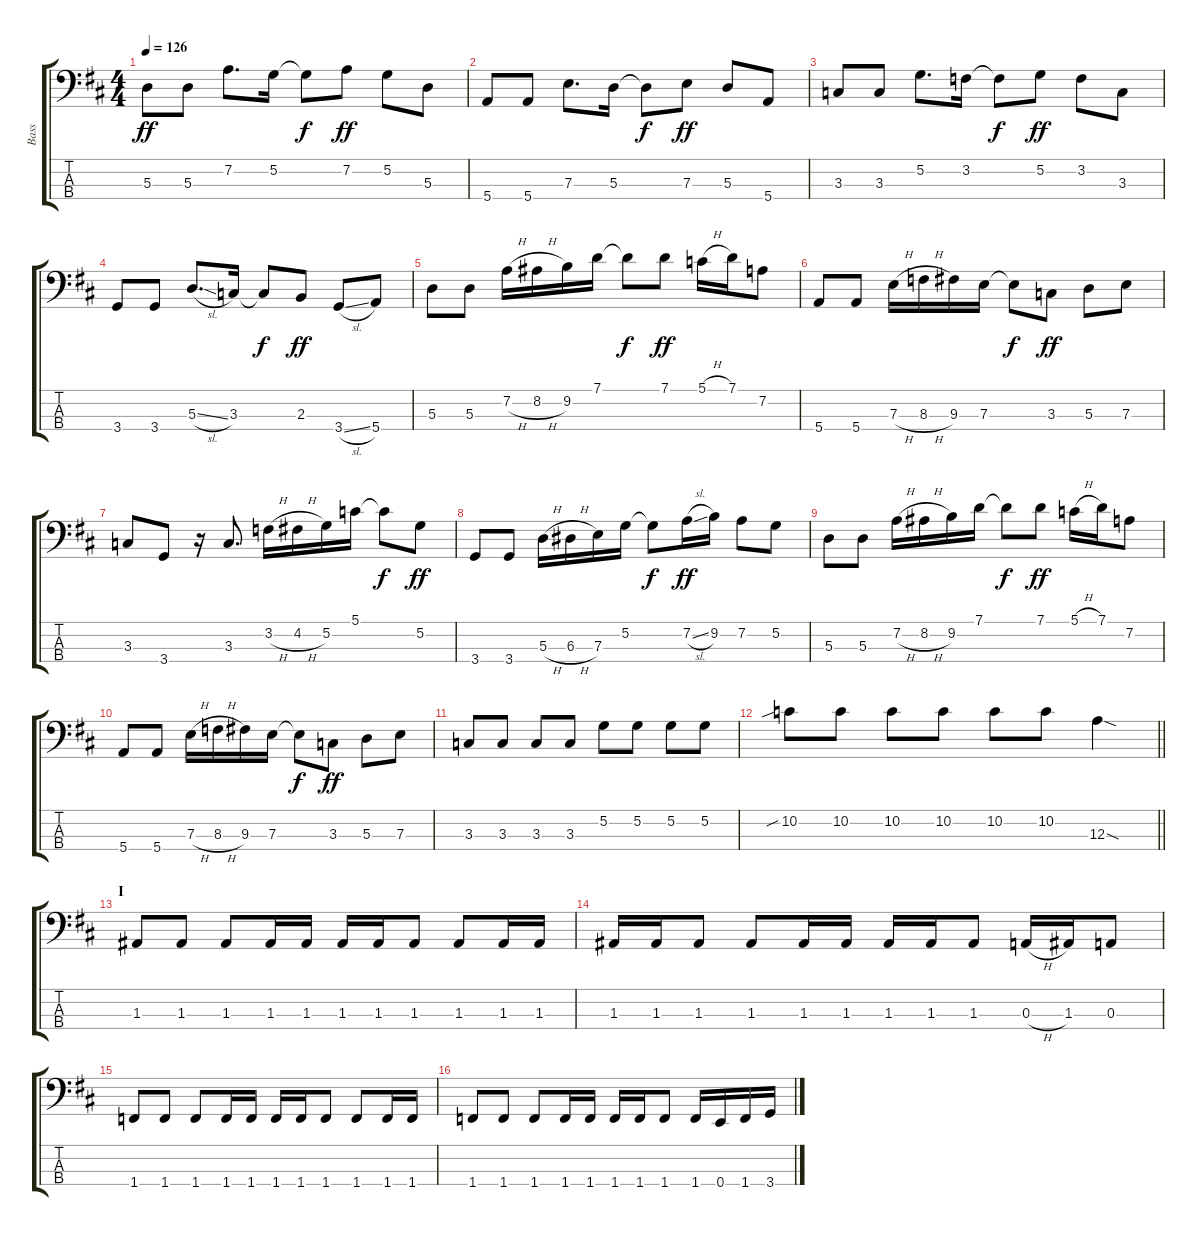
\track ("Bass" "Bass") {instrument electricbasspick}
\staff {score tabs}
\tuning (G2 D2 A1 E1) {hide}
\ts (4 4)
\tempo 126
\clef f4
\ks d
5.3.8{dy ff} 5.3.8 7.2.8{d} 5.2.16 5.2{t}.8{dy f} 7.2.8{dy ff} 5.2.8 5.3.8 |
5.4.8 5.4.8 7.3.8{d} 5.3.16 5.3{t}.8{dy f} 7.3.8{dy ff} 5.3.8 5.4.8 |
3.3.8 3.3.8 5.2.8{d} 3.2.16 3.2{t}.8{dy f} 5.2.8{dy ff} 3.2.8 3.3.8 |
3.4.8 3.4.8 5.3{sl}.8{d} 3.3.16 3.3{t}.8{dy f} 2.3.8{dy ff} 3.4{sl}.8 5.4.8 |
5.3.8 5.3.8 7.2{h}.16 8.2{h}.16 9.2.16 7.1.16 7.1{t}.8{dy f} 7.1.8{dy ff} 5.1{h}.16 7.1.16 7.2.8 |
5.4.8 5.4.8 7.3{h}.16 8.3{h}.16 9.3.16 7.3.16 7.3{t}.8{dy f} 3.3.8{dy ff} 5.3.8 7.3.8 |
3.3.8 3.4.8 r.16 3.3.8{d} 3.2{h}.16 4.2{h}.16 5.2.16 5.1.16 5.1{t}.8{dy f} 5.2.8{dy ff} |
3.4.8 3.4.8 5.3{h}.16 6.3{h}.16 7.3.16 5.2.16 5.2{t}.8{dy f} 7.2{sl}.16{dy ff} 9.2.16 7.2.8 5.2.8 |
5.3.8 5.3.8 7.2{h}.16 8.2{h}.16 9.2.16 7.1.16 7.1{t}.8{dy f} 7.1.8{dy ff} 5.1{h}.16 7.1.16 7.2.8 |
5.4.8 5.4.8 7.3{h}.16 8.3{h}.16 9.3.16 7.3.16 7.3{t}.8{dy f} 3.3.8{dy ff} 5.3.8 7.3.8 |
3.3.8 3.3.8 3.3.8 3.3.8 5.2.8 5.2.8 5.2.8 5.2.8 |
\barLineRight lightlight
10.2{sib}.8 10.2.8 10.2.8 10.2.8 10.2.8 10.2.8 12.3{sod}.4 |
\section ("" "I")
1.3.8 1.3.8 1.3.8 1.3.16 1.3.16 1.3.16 1.3.16 1.3.8 1.3.8 1.3.16 1.3.16 |
1.3.16 1.3.16 1.3.8 1.3.8 1.3.16 1.3.16 1.3.16 1.3.16 1.3.8 0.3{h}.16 1.3.16 0.3.8 |
1.4.8 1.4.8 1.4.8 1.4.16 1.4.16 1.4.16 1.4.16 1.4.8 1.4.8 1.4.16 1.4.16 |
1.4.8 1.4.8 1.4.8 1.4.16 1.4.16 1.4.16 1.4.16 1.4.8 1.4.16 0.4.16 1.4.16 3.4.16
